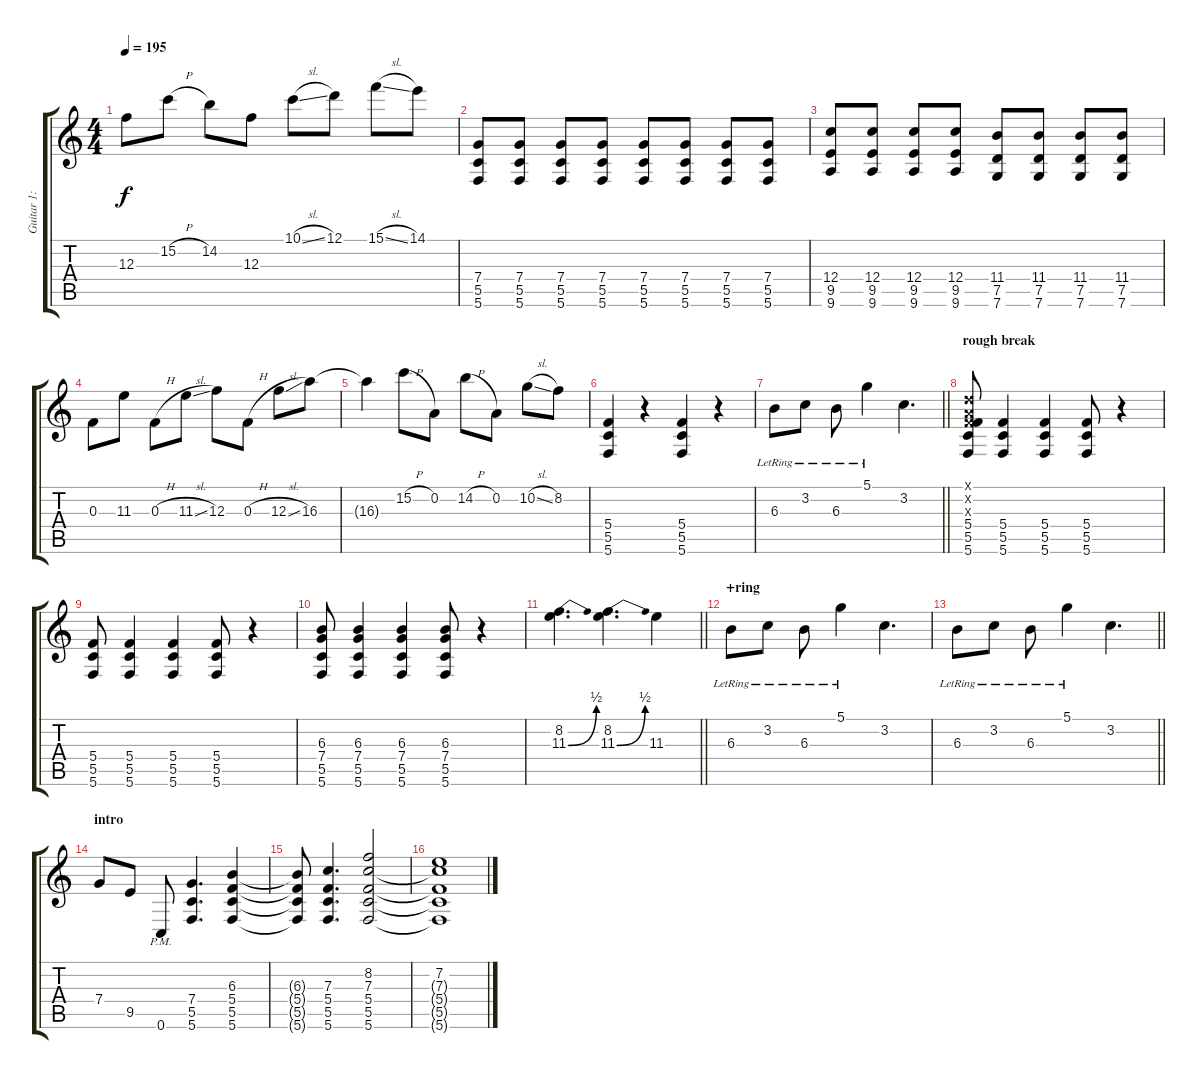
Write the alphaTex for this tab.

\track ("Guitar 1: Johan" "Guitar 1: ") {instrument overdrivenguitar}
\staff {score tabs}
\tuning (D4 A3 F3 C3 G2 C2) {hide}
\ts (4 4)
\tempo 195
\clef g2
\ks c
12.3.8{dy f} 15.2{h}.8 14.2.8 12.3.8 10.1{sl}.8 12.1.8 15.1{sl}.8 14.1.8 |
(7.4 5.5 5.6).8 (7.4 5.5 5.6).8 (7.4 5.5 5.6).8 (7.4 5.5 5.6).8 (7.4 5.5 5.6).8 (7.4 5.5 5.6).8 (7.4 5.5 5.6).8 (7.4 5.5 5.6).8 |
(12.4 9.5 9.6).8 (12.4 9.5 9.6).8 (12.4 9.5 9.6).8 (12.4 9.5 9.6).8 (11.4 7.5 7.6).8 (11.4 7.5 7.6).8 (11.4 7.5 7.6).8 (11.4 7.5 7.6).8 |
0.3.8 11.3.8 0.3{h}.8 11.3{sl}.8 12.3.8 0.3{h}.8 12.3{sl}.8 16.3.8 |
16.3{t}.4 15.2{h}.8 0.2.8 14.2{h}.8 0.2.8 10.2{sl}.8 8.2.8 |
(5.4 5.5 5.6).4 r.4 (5.4 5.5 5.6).4 r.4 |
\barLineRight lightlight
6.3{lr}.8 3.2{lr}.8 6.3{lr}.8 5.1{lr}.4 3.2.4{d} |
\section ("" "rough break")
(0.1{x} 0.2{x} 0.3{x} 5.4 5.5 5.6).8 (5.4 5.5 5.6).4 (5.4 5.5 5.6).4 (5.4 5.5 5.6).8 r.4 |
(5.4 5.5 5.6).8 (5.4 5.5 5.6).4 (5.4 5.5 5.6).4 (5.4 5.5 5.6).8 r.4 |
(6.3 7.4 5.5 5.6).8 (6.3 7.4 5.5 5.6).4 (6.3 7.4 5.5 5.6).4 (6.3 7.4 5.5 5.6).8 r.4 |
\barLineRight lightlight
(8.2 11.3{be (bend 0 0 60 2)}).4{d} (8.2 11.3{be (bend 0 0 60 2)}).4{d} 11.3.4 |
\section ("" "+ring")
6.3{lr}.8 3.2{lr}.8 6.3{lr}.8 5.1{lr}.4 3.2.4{d} |
\barLineRight lightlight
6.3{lr}.8 3.2{lr}.8 6.3{lr}.8 5.1{lr}.4 3.2.4{d} |
\section ("" "intro")
7.4.8 9.5.8 0.6{pm}.8 (7.4 5.5 5.6).4{d} (6.3 5.4 5.5 5.6).4 |
(6.3{t} 5.4{t} 5.5{t} 5.6{t}).8 (7.3 5.4 5.5 5.6).4{d} (8.2 7.3 5.4 5.5 5.6).2 |
(7.2 7.3{t} 5.4{t} 5.5{t} 5.6{t}).1
